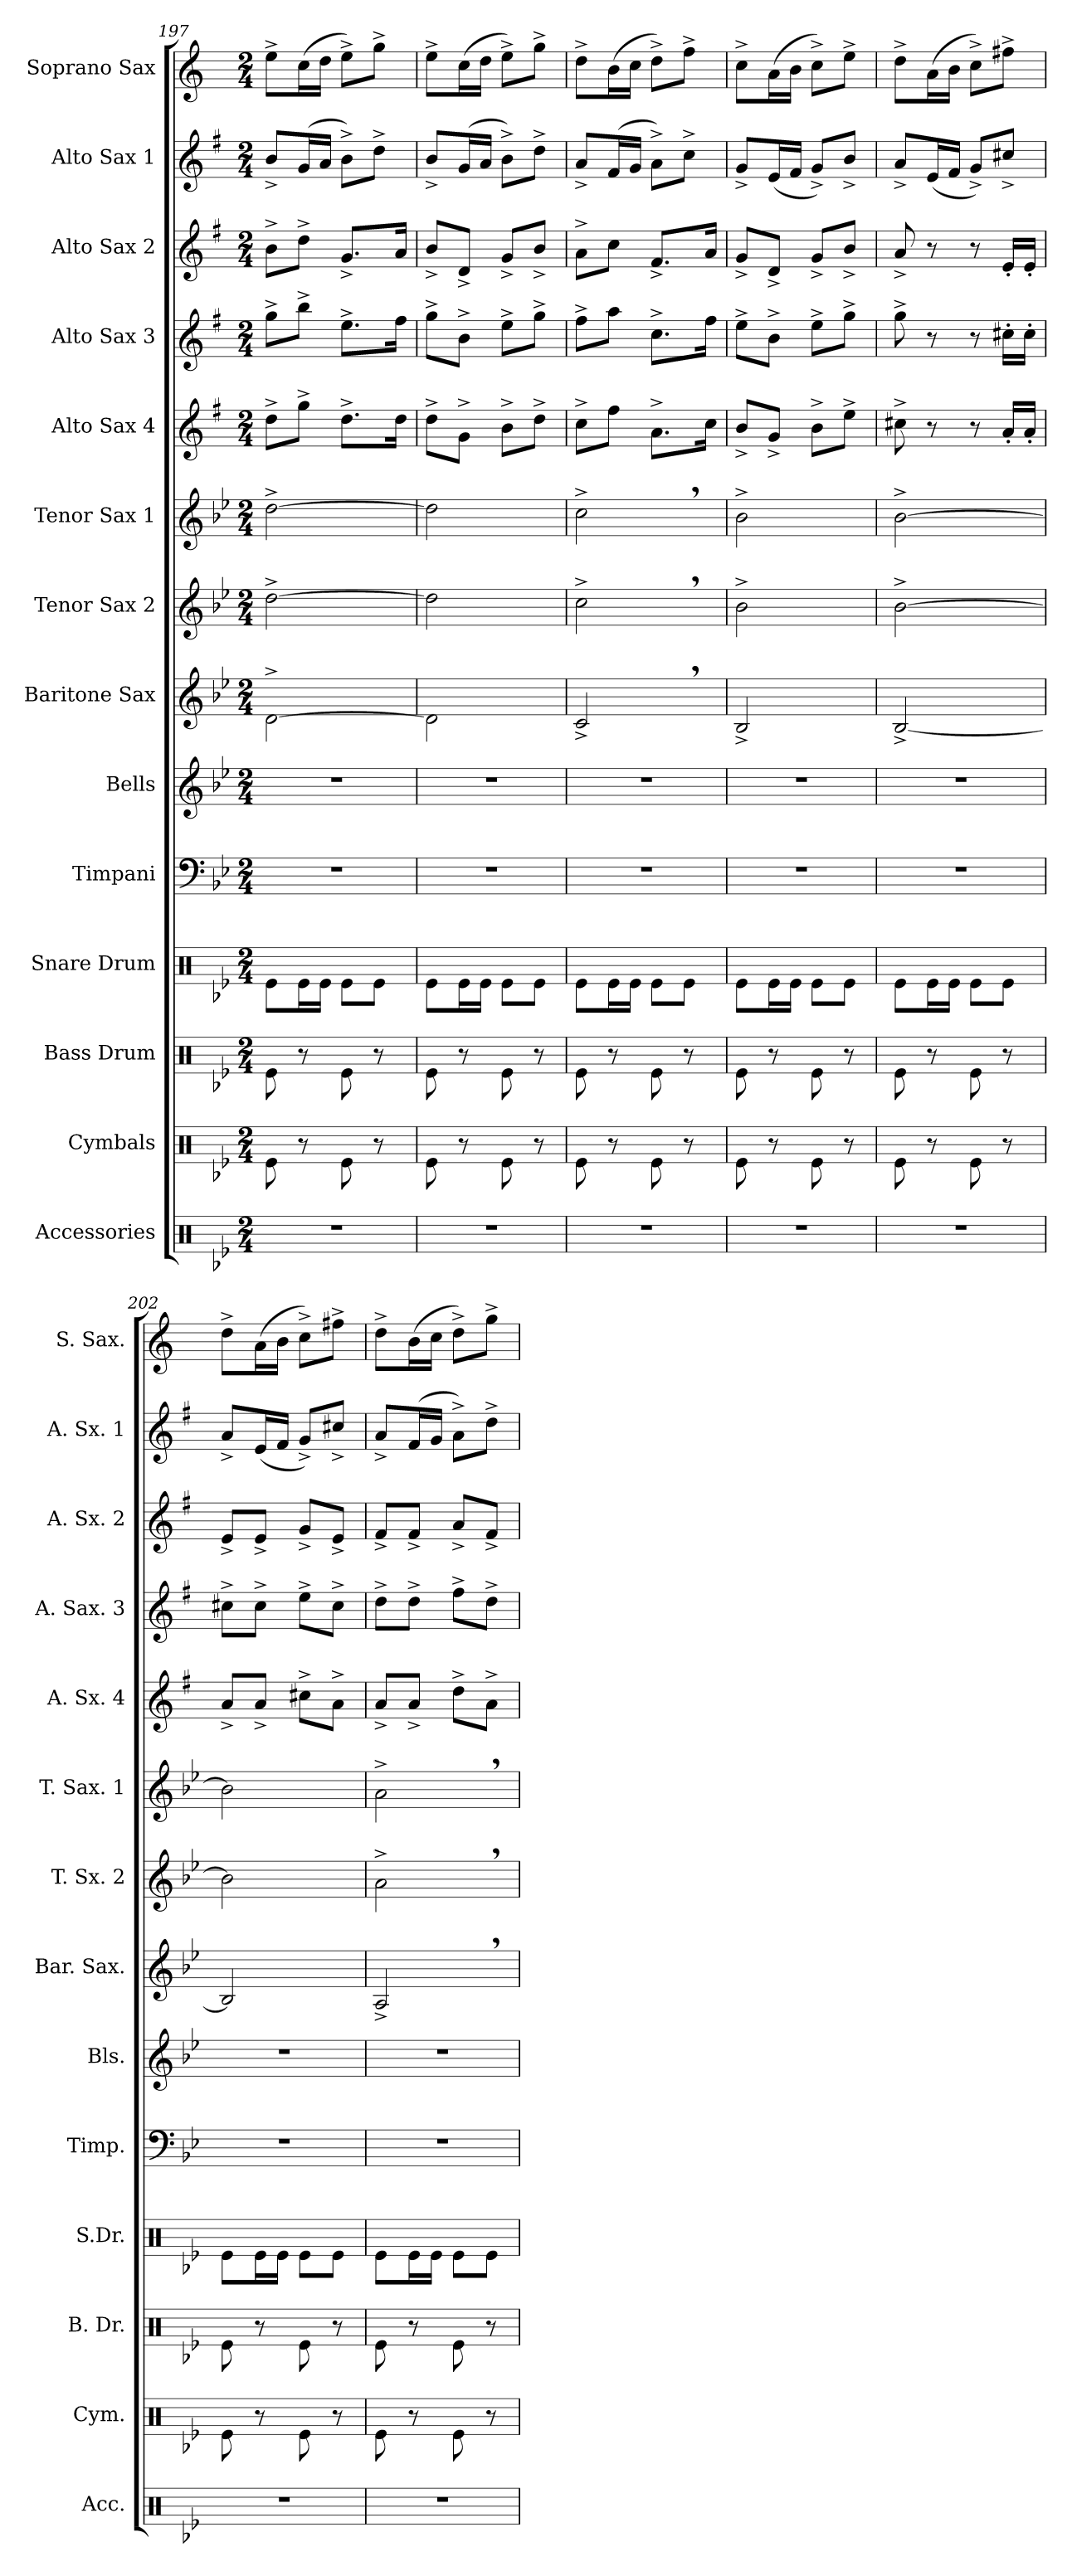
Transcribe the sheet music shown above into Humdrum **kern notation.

**kern	**kern	**kern	**kern	**kern	**kern	**kern	**kern	**kern	**kern	**kern	**kern	**kern	**kern
*part14	*part13	*part12	*part11	*part10	*part9	*part8	*part7	*part6	*part5	*part4	*part3	*part2	*part1
*staff14	*staff13	*staff12	*staff11	*staff10	*staff9	*staff8	*staff7	*staff6	*staff5	*staff4	*staff3	*staff2	*staff1
*I"Accessories	*I"Cymbals	*I"Bass Drum	*I"Snare Drum	*I"Timpani	*I"Bells	*I"Baritone Sax	*I"Tenor Sax 2	*I"Tenor Sax 1	*I"Alto Sax 4	*I"Alto Sax  3	*I"Alto Sax 2	*I"Alto Sax 1	*I"Soprano Sax
*I'Acc.	*I'Cym.	*I'B. Dr.	*I'S.Dr.	*I'Timp.	*I'Bls.	*I'Bar. Sax.	*I'T. Sx. 2	*I'T. Sax. 1	*I'A. Sx. 4	*I'A. Sax. 3	*I'A. Sx. 2	*I'A. Sx. 1	*I'S. Sax.
*clefX	*clefX	*clefX	*clefX	*clefF4	*clefG2	*clefG2	*clefG2	*clefG2	*clefG2	*clefG2	*clefG2	*clefG2	*clefG2
*	*	*	*	*	*ITrd-14c-24	*ITrd12c21	*ITrd8c14	*ITrd8c14	*ITrd5c9	*ITrd5c9	*ITrd5c9	*ITrd5c9	*ITrd1c2
*k[b-e-]	*k[b-e-]	*k[b-e-]	*k[b-e-]	*k[b-e-]	*k[b-e-]	*k[b-e-]	*k[b-e-]	*k[b-e-]	*k[b-e-]	*k[b-e-]	*k[b-e-]	*k[b-e-]	*k[b-e-]
*B-:	*B-:	*B-:	*B-:	*B-:	*B-:	*B-:	*B-:	*B-:	*B-:	*B-:	*B-:	*B-:	*B-:
*M2/4	*M2/4	*M2/4	*M2/4	*M2/4	*M2/4	*M2/4	*M2/4	*M2/4	*M2/4	*M2/4	*M2/4	*M2/4	*M2/4
=197	=197	=197	=197	=197	=197	=197	=197	=197	=197	=197	=197	=197	=197
2r	8Re\	8Re\	8Re\L	2r	2r	[2D^\	[2d^\	[2d^\	8f^\L	8b-^\L	8d^\L	8d^/L	8dd^\L
.	8r	8r	16Re\L	.	.	.	.	.	8b-^\J	8dd^\J	8f^\J	(>16B-/L	(>16b-\L
.	.	.	16Re\JJ	.	.	.	.	.	.	.	.	16c/JJ	16cc\JJ
.	8Re\	8Re\	8Re\L	.	.	.	.	.	8.f^\L	8.g^\L	8.B-^/L	8d^\L)	8dd^\L)
.	8r	8r	8Re\J	.	.	.	.	.	.	.	.	8f^\J	8ff^\J
.	.	.	.	.	.	.	.	.	16f\Jk	16a\Jk	16c/Jk	.	.
=198	=198	=198	=198	=198	=198	=198	=198	=198	=198	=198	=198	=198	=198
2r	8Re\	8Re\	8Re\L	2r	2r	2D\]	2d\]	2d\]	8f^\L	8b-^\L	8d^/L	8d^/L	8dd^\L
.	8r	8r	16Re\L	.	.	.	.	.	8B-^\J	8d^\J	8F^/J	(>16B-/L	(>16b-\L
.	.	.	16Re\JJ	.	.	.	.	.	.	.	.	16c/JJ	16cc\JJ
.	8Re\	8Re\	8Re\L	.	.	.	.	.	8d^\L	8g^\L	8B-^/L	8d^\L)	8dd^\L)
.	8r	8r	8Re\J	.	.	.	.	.	8f^\J	8b-^\J	8d^/J	8f^\J	8ff^\J
=199	=199	=199	=199	=199	=199	=199	=199	=199	=199	=199	=199	=199	=199
2r	8Re\	8Re\	8Re\L	2r	2r	2C^,/	2c^,\	2c^,\	8e-^\L	8a^\L	8c^\L	8c^/L	8cc^\L
.	8r	8r	16Re\L	.	.	.	.	.	8a\J	8cc\J	8e-\J	(>16A/L	(>16a\L
.	.	.	16Re\JJ	.	.	.	.	.	.	.	.	16B-/JJ	16b-\JJ
.	8Re\	8Re\	8Re\L	.	.	.	.	.	8.c^\L	8.e-^\L	8.A^/L	8c^\L)	8cc^\L)
.	8r	8r	8Re\J	.	.	.	.	.	.	.	.	8e-^\J	8ee-^\J
.	.	.	.	.	.	.	.	.	16e-\Jk	16a\Jk	16c/Jk	.	.
=200	=200	=200	=200	=200	=200	=200	=200	=200	=200	=200	=200	=200	=200
2r	8Re\	8Re\	8Re\L	2r	2r	2BB-^/	2B-^\	2B-^\	8d^/L	8g^\L	8B-^/L	8B-^/L	8b-^\L
.	8r	8r	16Re\L	.	.	.	.	.	8B-^/J	8d^\J	8F^/J	(16G/L	(>16g\L
.	.	.	16Re\JJ	.	.	.	.	.	.	.	.	16A/JJ	16a\JJ
.	8Re\	8Re\	8Re\L	.	.	.	.	.	8d^\L	8g^\L	8B-^/L	8B-^/L)	8b-^\L)
.	8r	8r	8Re\J	.	.	.	.	.	8g^\J	8b-^\J	8d^/J	8d^/J	8dd^\J
=201	=201	=201	=201	=201	=201	=201	=201	=201	=201	=201	=201	=201	=201
2r	8Re\	8Re\	8Re\L	2r	2r	[2BB-^/	[2B-^\	[2B-^\	8en^\	8b-^\	8c^/	8c^/L	8cc^\L
.	8r	8r	16Re\L	.	.	.	.	.	8r	8r	8r	(16G/L	(>16g\L
.	.	.	16Re\JJ	.	.	.	.	.	.	.	.	16A/JJ	16a\JJ
.	8Re\	8Re\	8Re\L	.	.	.	.	.	8r	8r	8r	8B-^/L)	8b-^\L)
.	8r	8r	8Re\J	.	.	.	.	.	16c'/LL	16en'\LL	16G'/LL	8en^/J	8een^\J
.	.	.	.	.	.	.	.	.	16c'/JJ	16e'\JJ	16G'/JJ	.	.
!!LO:PB:g=z
=202	=202	=202	=202	=202	=202	=202	=202	=202	=202	=202	=202	=202	=202
2r	8Re\	8Re\	8Re\L	2r	2r	2BB-/]	2B-\]	2B-\]	8c^/L	8en^\L	8G^/L	8c^/L	8cc^\L
.	8r	8r	16Re\L	.	.	.	.	.	8c^/J	8e^\J	8G^/J	(16G/L	(>16g\L
.	.	.	16Re\JJ	.	.	.	.	.	.	.	.	16A/JJ	16a\JJ
.	8Re\	8Re\	8Re\L	.	.	.	.	.	8en^\L	8g^\L	8B-^/L	8B-^/L)	8b-^\L)
.	8r	8r	8Re\J	.	.	.	.	.	8c^\J	8e^\J	8G^/J	8en^/J	8een^\J
=203	=203	=203	=203	=203	=203	=203	=203	=203	=203	=203	=203	=203	=203
2r	8Re\	8Re\	8Re\L	2r	2r	2AA^,/	2A^,\	2A^,\	8c^/L	8f^\L	8A^/L	8c^/L	8cc^\L
.	8r	8r	16Re\L	.	.	.	.	.	8c^/J	8f^\J	8A^/J	(>16A/L	(>16a\L
.	.	.	16Re\JJ	.	.	.	.	.	.	.	.	16B-/JJ	16b-\JJ
.	8Re\	8Re\	8Re\L	.	.	.	.	.	8f^\L	8a^\L	8c^/L	8c^\L)	8cc^\L)
.	8r	8r	8Re\J	.	.	.	.	.	8c^\J	8f^\J	8A^/J	8f^\J	8ff^\J
=	=	=	=	=	=	=	=	=	=	=	=	=	=
*-	*-	*-	*-	*-	*-	*-	*-	*-	*-	*-	*-	*-	*-
